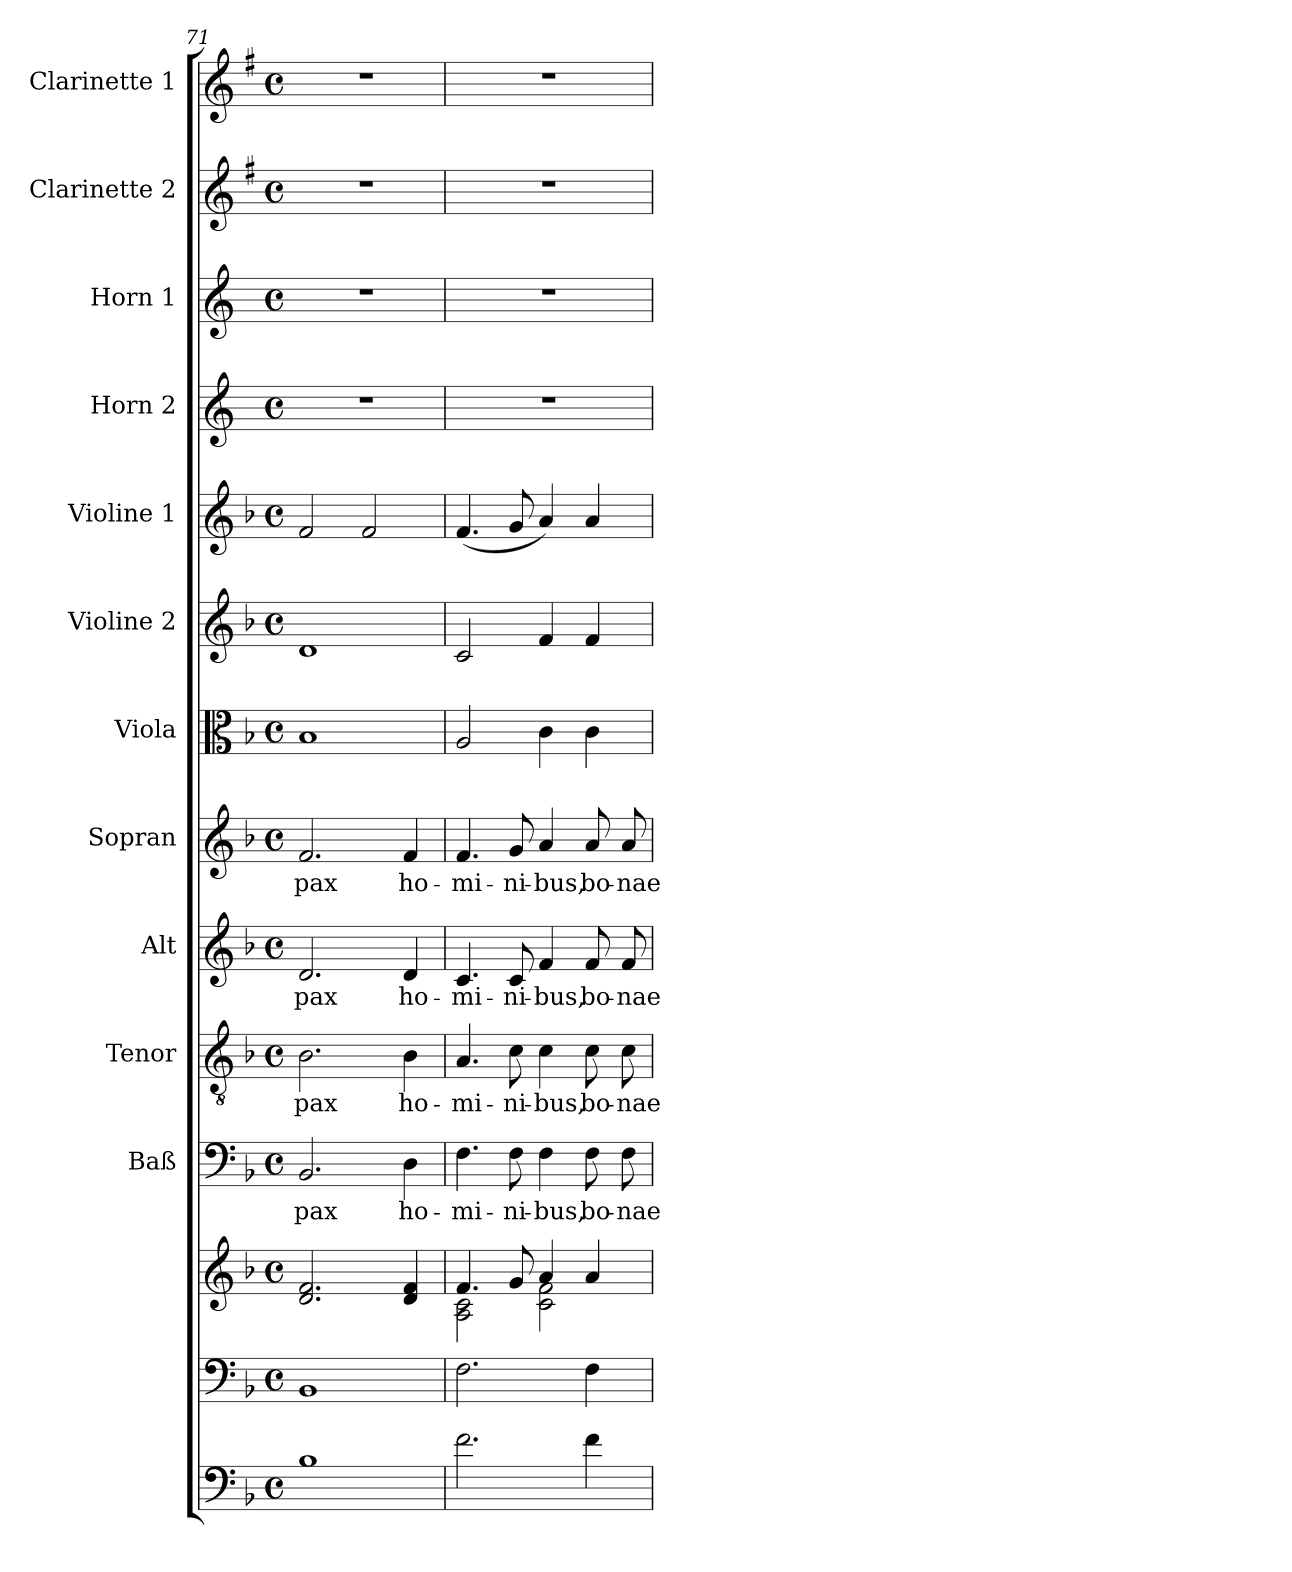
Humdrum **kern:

**kern	**kern	**kern	**kern	**text	**kern	**text	**kern	**text	**kern	**text	**kern	**kern	**kern	**kern	**kern	**kern	**kern
*part13	*part12	*part12	*part11	*part11	*part10	*part10	*part9	*part9	*part8	*part8	*part7	*part6	*part5	*part4	*part3	*part2	*part1
*staff14	*staff13	*staff12	*staff11	*staff11	*staff10	*staff10	*staff9	*staff9	*staff8	*staff8	*staff7	*staff6	*staff5	*staff4	*staff3	*staff2	*staff1
*	*	*	*I"Baß	*	*I"Tenor	*	*I"Alt	*	*I"Sopran	*	*I"Viola	*I"Violine 2	*I"Violine 1	*I"Horn 2	*I"Horn 1	*I"Clarinette 2	*I"Clarinette 1
*	*	*	*I'Baß	*	*I'Ten	*	*I'Alt	*	*I'Sop	*	*I'Vla.	*I'Vln. 2	*I'Vln. 1	*I'Hrn. 2	*I'Hrn. 1	*	*
!!LO:PB:g=z
*clefF4	*clefF4	*clefG2	*clefF4	*	*clefGv2	*	*clefG2	*	*clefG2	*	*clefC3	*clefG2	*clefG2	*clefG2	*clefG2	*clefG2	*clefG2
*ITrd7c12	*	*	*	*	*	*	*	*	*	*	*	*	*	*ITrd4c7	*ITrd4c7	*ITrd1c2	*ITrd1c2
*k[b-]	*k[b-]	*k[b-]	*k[b-]	*	*k[b-]	*	*k[b-]	*	*k[b-]	*	*k[b-]	*k[b-]	*k[b-]	*k[b-]	*k[b-]	*k[b-]	*k[b-]
*F:	*F:	*F:	*F:	*	*F:	*	*F:	*	*F:	*	*F:	*F:	*F:	*F:	*F:	*F:	*F:
*M4/4	*M4/4	*M4/4	*M4/4	*	*M4/4	*	*M4/4	*	*M4/4	*	*M4/4	*M4/4	*M4/4	*M4/4	*M4/4	*M4/4	*M4/4
*met(c)	*met(c)	*met(c)	*met(c)	*	*met(c)	*	*met(c)	*	*met(c)	*	*met(c)	*met(c)	*met(c)	*met(c)	*met(c)	*met(c)	*met(c)
=71	=71	=71	=71	=71	=71	=71	=71	=71	=71	=71	=71	=71	=71	=71	=71	=71	=71
!	!	!	!	!LO:LY:b	!	!LO:LY:b	!	!LO:LY:b	!	!LO:LY:b	!	!	!	!	!	!	!
1BB-	1BB-	2.d/ 2.f/	2.BB-/	pax	2.B-\	pax	2.d/	pax	2.f/	pax	1B-	1d	2f/	1r	1r	1r	1r
.	.	.	.	.	.	.	.	.	.	.	.	.	2f/	.	.	.	.
!	!	!	!	!LO:LY:b	!	!LO:LY:b	!	!LO:LY:b	!	!LO:LY:b	!	!	!	!	!	!	!
.	.	4d/ 4f/	4D\	ho-	4B-\	ho-	4d/	ho-	4f/	ho-	.	.	.	.	.	.	.
=72	=72	=72	=72	=72	=72	=72	=72	=72	=72	=72	=72	=72	=72	=72	=72	=72	=72
*	*	*^	*	*	*	*	*	*	*	*	*	*	*	*	*	*	*
!	!	!	!	!	!LO:LY:b	!	!LO:LY:b	!	!LO:LY:b	!	!LO:LY:b	!	!	!	!	!	!	!
2.F\	2.F\	4.f/	2A\ 2c\	4.F\	-mi-	4.A/	-mi-	4.c/	-mi-	4.f/	-mi-	2A/	2c/	(<4.f/	1r	1r	1r	1r
!	!	!	!	!	!LO:LY:b	!	!LO:LY:b	!	!LO:LY:b	!	!LO:LY:b	!	!	!	!	!	!	!
.	.	8g/	.	8F\	-ni-	8c\	-ni-	8c/	-ni-	8g/	-ni-	.	.	8g/	.	.	.	.
!	!	!	!	!	!LO:LY:b	!	!LO:LY:b	!	!LO:LY:b	!	!LO:LY:b	!	!	!	!	!	!	!
.	.	4a/	2c\ 2f\	4F\	-bus,	4c\	-bus,	4f/	-bus,	4a/	-bus,	4c\	4f/	4a/)	.	.	.	.
!	!	!	!	!	!LO:LY:b	!	!LO:LY:b	!	!LO:LY:b	!	!LO:LY:b	!	!	!	!	!	!	!
4F\	4F\	4a/	.	8F\	bo-	8c\	bo-	8f/	bo-	8a/	bo-	4c\	4f/	4a/	.	.	.	.
!	!	!	!	!	!LO:LY:b	!	!LO:LY:b	!	!LO:LY:b	!	!LO:LY:b	!	!	!	!	!	!	!
.	.	.	.	8F\	-nae	8c\	-nae	8f/	-nae	8a/	-nae	.	.	.	.	.	.	.
*	*	*v	*v	*	*	*	*	*	*	*	*	*	*	*	*	*	*	*
=	=	=	=	=	=	=	=	=	=	=	=	=	=	=	=	=	=
*-	*-	*-	*-	*-	*-	*-	*-	*-	*-	*-	*-	*-	*-	*-	*-	*-	*-
